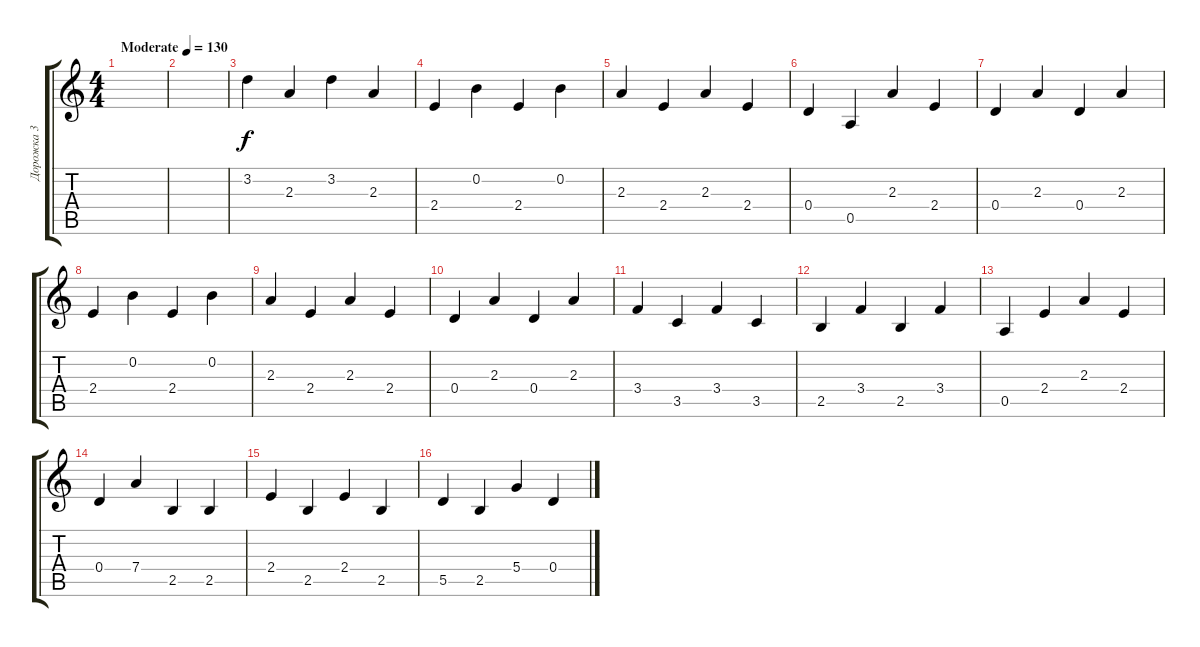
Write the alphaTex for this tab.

\track ("Дорожка 3" "Дорожка 3") {instrument electricbassfinger}
\staff {score tabs}
\tuning (E4 B3 G3 D3 A2 E2) {hide}
\ts (4 4)
\tempo (130 "Moderate")
\clef g2
\ks c
|
|
3.2.4 2.3.4 3.2.4 2.3.4 |
2.4.4 0.2.4 2.4.4 0.2.4 |
2.3.4 2.4.4 2.3.4 2.4.4 |
0.4.4 0.5.4 2.3.4 2.4.4 |
0.4.4 2.3.4 0.4.4 2.3.4 |
2.4.4 0.2.4 2.4.4 0.2.4 |
2.3.4 2.4.4 2.3.4 2.4.4 |
0.4.4 2.3.4 0.4.4 2.3.4 |
3.4.4 3.5.4 3.4.4 3.5.4 |
2.5.4 3.4.4 2.5.4 3.4.4 |
0.5.4 2.4.4 2.3.4 2.4.4 |
0.4.4 7.4.4 2.5.4 2.5.4 |
2.4.4 2.5.4 2.4.4 2.5.4 |
5.5.4 2.5.4 5.4.4 0.4.4
